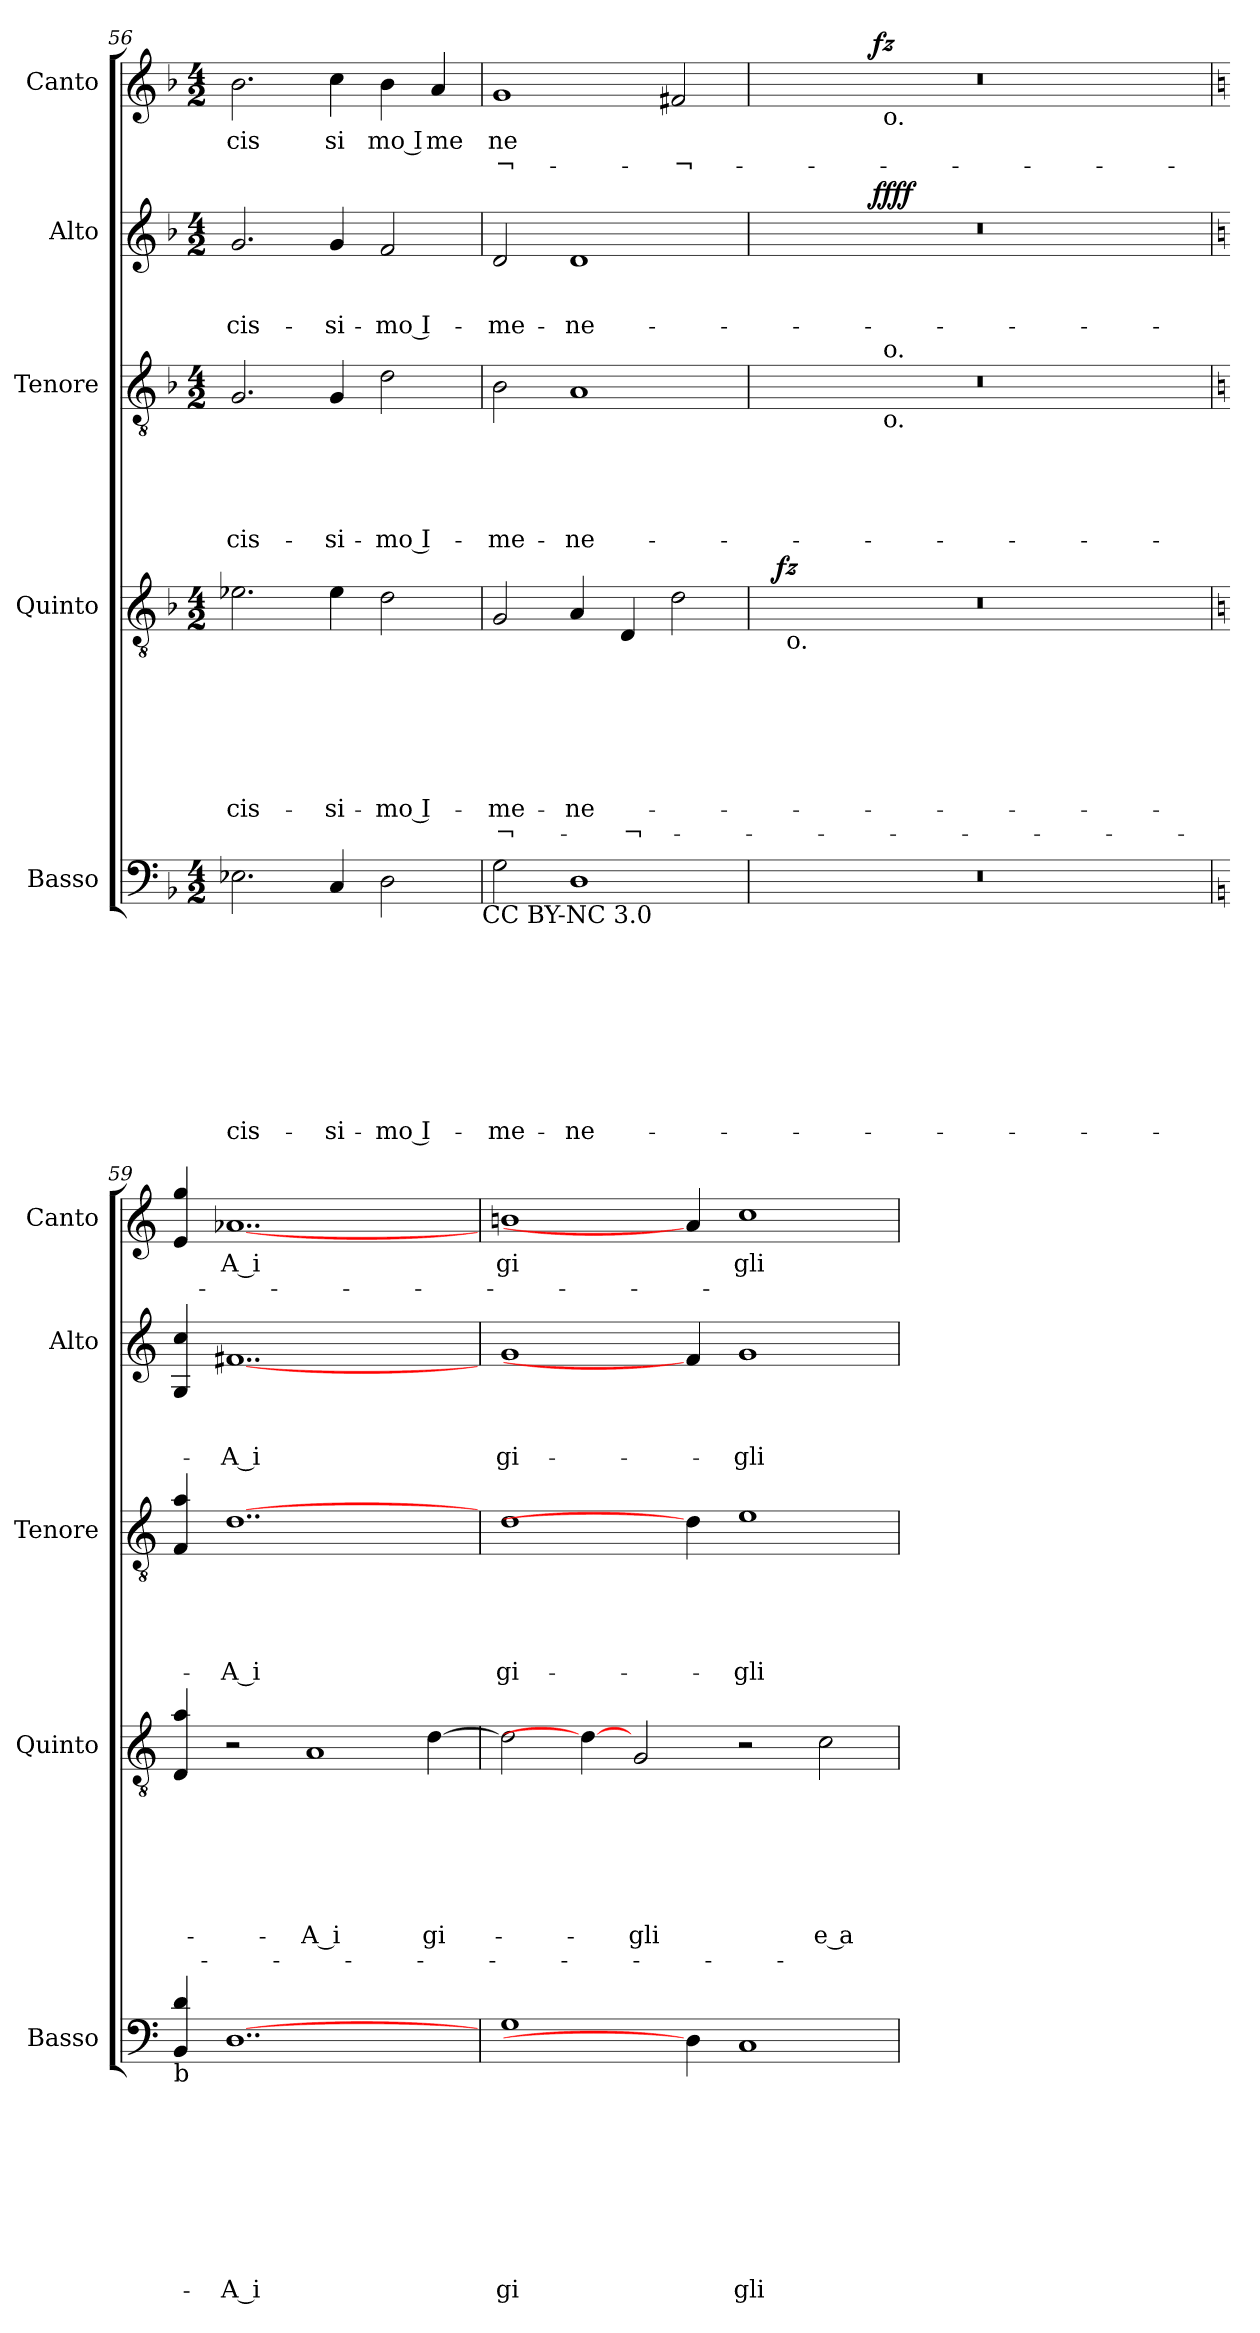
**kern	**text	**text	**text	**text	**text	**text	**text	**text	**text	**kern	**text	**text	**text	**text	**text	**text	**text	**text	**dynam	**kern	**text	**text	**text	**text	**text	**kern	**text	**text	**text	**dynam	**kern	**text	**text	**dynam
*part5	*part5	*part5	*part5	*part5	*part5	*part5	*part5	*part5	*part5	*part4	*part4	*part4	*part4	*part4	*part4	*part4	*part4	*part4	*part4	*part3	*part3	*part3	*part3	*part3	*part3	*part2	*part2	*part2	*part2	*part2	*part1	*part1	*part1	*part1
*staff5	*staff5	*staff5	*staff5	*staff5	*staff5	*staff5	*staff5	*staff5	*staff5	*staff4	*staff4	*staff4	*staff4	*staff4	*staff4	*staff4	*staff4	*staff4	*staff4	*staff3	*staff3	*staff3	*staff3	*staff3	*staff3	*staff2	*staff2	*staff2	*staff2	*staff2	*staff1	*staff1	*staff1	*staff1
*I"Basso	*	*	*	*	*	*	*	*	*	*I"Quinto	*	*	*	*	*	*	*	*	*	*I"Tenore	*	*	*	*	*	*I"Alto	*	*	*	*	*I"Canto	*	*	*
*I'Basso	*	*	*	*	*	*	*	*	*	*I'Quinto	*	*	*	*	*	*	*	*	*	*I'Tenore	*	*	*	*	*	*I'Alto	*	*	*	*	*I'Canto	*	*	*
*clefF4	*	*	*	*	*	*	*	*	*	*clefGv2	*	*	*	*	*	*	*	*	*	*clefGv2	*	*	*	*	*	*clefG2	*	*	*	*	*clefG2	*	*	*
*k[b-]	*	*	*	*	*	*	*	*	*	*k[b-]	*	*	*	*	*	*	*	*	*	*k[b-]	*	*	*	*	*	*k[b-]	*	*	*	*	*k[b-]	*	*	*
*F:	*	*	*	*	*	*	*	*	*	*F:	*	*	*	*	*	*	*	*	*	*F:	*	*	*	*	*	*F:	*	*	*	*	*F:	*	*	*
*M4/2	*	*	*	*	*	*	*	*	*	*M4/2	*	*	*	*	*	*	*	*	*	*M4/2	*	*	*	*	*	*M4/2	*	*	*	*	*M4/2	*	*	*
=56	=56	=56	=56	=56	=56	=56	=56	=56	=56	=56	=56	=56	=56	=56	=56	=56	=56	=56	=56	=56	=56	=56	=56	=56	=56	=56	=56	=56	=56	=56	=56	=56	=56	=56
!	!	!	!	!	!	!	!	!	!LO:LY:b	!	!	!	!	!	!	!	!LO:LY:b	!	!	!	!	!	!	!	!LO:LY:b	!	!	!	!LO:LY:b	!	!	!LO:LY:b	!	!
2.E-\	.	.	.	.	.	.	.	.	-cis-	2.e-X\	.	.	.	.	.	.	-cis-	.	.	2.G/	.	.	.	.	-cis-	2.g/	.	.	-cis-	.	2.b-\	cis	.	.
!	!	!	!	!	!	!	!	!	!LO:LY:b	!	!	!	!	!	!	!	!LO:LY:b	!	!	!	!	!	!	!	!LO:LY:b	!	!	!	!LO:LY:b	!	!	!LO:LY:b	!	!
4C/	.	.	.	.	.	.	.	.	-si-	4e-\	.	.	.	.	.	.	-si-	.	.	4G/	.	.	.	.	-si-	4g/	.	.	-si-	.	4cc\	si	.	.
!	!	!	!	!	!	!	!	!	!LO:LY:b:rj	!	!	!	!	!	!	!	!LO:LY:b:rj	!	!	!	!	!	!	!	!LO:LY:b:rj	!	!	!	!LO:LY:b:rj	!	!	!LO:LY:b:rj	!	!
2D\	.	.	.	.	.	.	.	.	-mo I-	2d\	.	.	.	.	.	.	-mo I-	.	.	2d\	.	.	.	.	-mo I-	2f/	.	.	-mo I-	.	4b-\	mo I	.	.
!	!	!	!	!	!	!	!	!	!	!	!	!	!	!	!	!	!	!	!	!	!	!	!	!	!	!	!	!	!	!	!	!LO:LY:b	!	!
.	.	.	.	.	.	.	.	.	.	.	.	.	.	.	.	.	.	.	.	.	.	.	.	.	.	.	.	.	.	.	4a/	me	.	.
!LO:TX:b:t=CC BY-NC 3.0	!	!	!	!	!	!	!	!	!	!	!	!	!	!	!	!	!	!	!	!	!	!	!	!	!	!	!	!	!	!	!	!	!	!
=57	=57	=57	=57	=57	=57	=57	=57	=57	=57	=57	=57	=57	=57	=57	=57	=57	=57	=57	=57	=57	=57	=57	=57	=57	=57	=57	=57	=57	=57	=57	=57	=57	=57	=57
!	!	!	!	!	!	!	!	!	!LO:LY:b	!	!	!	!	!	!	!	!LO:LY:b	!LO:LY:b	!	!	!	!	!	!	!LO:LY:b	!	!	!	!LO:LY:b	!	!	!LO:LY:b	!LO:LY:b	!
2G\	.	.	.	.	.	.	.	.	-me-	2G/	.	.	.	.	.	.	-me-	-¬-	.	2B-\	.	.	.	.	-me-	2d/	.	.	-me-	.	1g	ne	¬-	.
!	!	!	!	!	!	!	!	!	!LO:LY:b	!	!	!	!	!	!	!	!LO:LY:b	!	!	!	!	!	!	!	!LO:LY:b	!	!	!	!LO:LY:b	!	!	!	!	!
1D	.	.	.	.	.	.	.	.	-ne-	4A/	.	.	.	.	.	.	-ne-	.	.	1A	.	.	.	.	-ne-	1d	.	.	-ne-	.	.	.	.	.
!	!	!	!	!	!	!	!	!	!	!	!	!	!	!	!	!	!	!LO:LY:b:rj	!	!	!	!	!	!	!	!	!	!	!	!	!	!	!	!
.	.	.	.	.	.	.	.	.	.	4D/	.	.	.	.	.	.	.	-¬-	.	.	.	.	.	.	.	.	.	.	.	.	.	.	.	.
!	!	!	!	!	!	!	!	!	!	!	!	!	!	!	!	!	!	!	!	!	!	!	!	!	!	!	!	!	!	!	!	!	!LO:LY:b:rj	!
.	.	.	.	.	.	.	.	.	.	2d\	.	.	.	.	.	.	.	.	.	.	.	.	.	.	.	.	.	.	.	.	2f#/	.	-¬-	.
=58	=58	=58	=58	=58	=58	=58	=58	=58	=58	=58	=58	=58	=58	=58	=58	=58	=58	=58	=58	=58	=58	=58	=58	=58	=58	=58	=58	=58	=58	=58	=58	=58	=58	=58
*	*	*	*	*	*	*	*	*	*	*^	*	*	*	*	*	*	*	*	*	*^	*	*	*	*	*	*^	*	*	*	*	*^	*	*	*
*	*	*	*	*	*	*	*	*	*	*	*^	*	*	*	*	*	*	*	*	*	*	*	*	*	*	*	*	*	*	*	*	*	*	*	*^	*	*	*
0r	.	.	.	.	.	.	.	.	.	0r	16ryy	16ryy	.	.	.	.	.	.	.	.	.	0r	4ryy	.	.	.	.	.	0r	4ryy	.	.	.	.	0r	4ryy	4ryy	.	.	.
!	!	!	!	!	!	!	!	!	!	!	!	!	!	!	!	!	!	!	!	!	!LO:DY:a	!	!	!	!	!	!	!	!	!	!	!	!	!	!	!	!	!	!	!
.	.	.	.	.	.	.	.	.	.	.	1ryy	64ryy	.	.	.	.	.	.	.	.	fz	.	.	.	.	.	.	.	.	.	.	.	.	.	.	.	.	.	.	.
!	!	!	!	!	!	!	!	!	!	!	!	!LO:TX:b:t=o.	!	!	!	!	!	!	!	!	!	!	!	!	!	!	!	!	!	!	!	!	!	!	!	!	!	!	!	!
.	.	.	.	.	.	.	.	.	.	.	.	1ryy	.	.	.	.	.	.	.	.	.	.	.	.	.	.	.	.	.	.	.	.	.	.	.	.	.	.	.	.
.	.	.	.	.	.	.	.	.	.	.	.	.	.	.	.	.	.	.	.	.	.	.	8ryy	.	.	.	.	.	.	8ryy	.	.	.	.	.	8ryy	8ryy	.	.	.
.	.	.	.	.	.	.	.	.	.	.	.	.	.	.	.	.	.	.	.	.	.	.	32.ryy	.	.	.	.	.	.	32ryy	.	.	.	.	.	32ryy	32.ryy	.	.	.
!	!	!	!	!	!	!	!	!	!	!	!	!	!	!	!	!	!	!	!	!	!	!	!	!	!	!	!	!	!	!	!	!	!	!LO:DY:b	!	!	!	!	!	!LO:DY:b
.	.	.	.	.	.	.	.	.	.	.	.	.	.	.	.	.	.	.	.	.	.	.	.	.	.	.	.	.	.	1ryy	.	.	.	ffff	.	1ryy	.	.	.	fz
!	!	!	!	!	!	!	!	!	!	!	!	!	!	!	!	!	!	!	!	!	!	!	!	!	!	!	!	!	!	!	!	!	!	!	!	!	!LO:TX:b:t=o.	!	!	!
!	!	!	!	!	!	!	!	!	!	!	!	!	!	!	!	!	!	!	!	!	!	!	!LO:TX:b:t=o.	!	!	!	!	!	!	!	!	!	!	!	!	!	!	!	!	!
!	!	!	!	!	!	!	!	!	!	!	!	!	!	!	!	!	!	!	!	!	!	!	!LO:TX:a:t=o.	!	!	!	!	!	!	!	!	!	!	!	!	!	!	!	!	!
.	.	.	.	.	.	.	.	.	.	.	.	.	.	.	.	.	.	.	.	.	.	.	1ryy	.	.	.	.	.	.	.	.	.	.	.	.	.	1ryy	.	.	.
.	.	.	.	.	.	.	.	.	.	.	2...ryy	.	.	.	.	.	.	.	.	.	.	.	.	.	.	.	.	.	.	.	.	.	.	.	.	.	.	.	.	.
.	.	.	.	.	.	.	.	.	.	.	.	2ryy	.	.	.	.	.	.	.	.	.	.	.	.	.	.	.	.	.	.	.	.	.	.	.	.	.	.	.	.
.	.	.	.	.	.	.	.	.	.	.	.	.	.	.	.	.	.	.	.	.	.	.	.	.	.	.	.	.	.	2ryy	.	.	.	.	.	2ryy	.	.	.	.
.	.	.	.	.	.	.	.	.	.	.	.	.	.	.	.	.	.	.	.	.	.	.	2ryy	.	.	.	.	.	.	.	.	.	.	.	.	.	2ryy	.	.	.
.	.	.	.	.	.	.	.	.	.	.	.	4ryy	.	.	.	.	.	.	.	.	.	.	.	.	.	.	.	.	.	.	.	.	.	.	.	.	.	.	.	.
.	.	.	.	.	.	.	.	.	.	.	.	8ryy	.	.	.	.	.	.	.	.	.	.	.	.	.	.	.	.	.	.	.	.	.	.	.	.	.	.	.	.
.	.	.	.	.	.	.	.	.	.	.	.	.	.	.	.	.	.	.	.	.	.	.	.	.	.	.	.	.	.	16.ryy	.	.	.	.	.	16.ryy	.	.	.	.
.	.	.	.	.	.	.	.	.	.	.	.	.	.	.	.	.	.	.	.	.	.	.	16ryy	.	.	.	.	.	.	.	.	.	.	.	.	.	16ryy	.	.	.
.	.	.	.	.	.	.	.	.	.	.	.	32.ryy	.	.	.	.	.	.	.	.	.	.	.	.	.	.	.	.	.	.	.	.	.	.	.	.	.	.	.	.
.	.	.	.	.	.	.	.	.	.	.	.	.	.	.	.	.	.	.	.	.	.	.	64ryy	.	.	.	.	.	.	.	.	.	.	.	.	.	64ryy	.	.	.
*	*	*	*	*	*	*	*	*	*	*v	*v	*v	*	*	*	*	*	*	*	*	*	*	*	*	*	*	*	*	*v	*v	*	*	*	*	*v	*v	*v	*	*	*
*	*	*	*	*	*	*	*	*	*	*	*	*	*	*	*	*	*	*	*	*v	*v	*	*	*	*	*	*	*	*	*	*	*	*	*	*
!!LO:PB:g=z
=59!	=59!	=59!	=59!	=59!	=59!	=59!	=59!	=59!	=59!	=59!	=59!	=59!	=59!	=59!	=59!	=59!	=59!	=59!	=59!	=59!	=59!	=59!	=59!	=59!	=59!	=59!	=59!	=59!	=59!	=59!	=59!	=59!	=59!	=59!
*k[]	*	*	*	*	*	*	*	*	*	*k[]	*	*	*	*	*	*	*	*	*	*k[]	*	*	*	*	*	*k[]	*	*	*	*	*k[]	*	*	*
*C:	*	*	*	*	*	*	*	*	*	*C:	*	*	*	*	*	*	*	*	*	*C:	*	*	*	*	*	*C:	*	*	*	*	*C:	*	*	*
*	*	*	*	*	*	*	*	*	*	*^	*	*	*	*	*	*	*	*	*	*^	*	*	*	*	*	*^	*	*	*	*	*^	*	*	*
*	*	*	*	*	*	*	*	*	*	*	*^	*	*	*	*	*	*	*	*	*	*	*	*	*	*	*	*	*	*	*	*	*	*	*	*^	*	*	*
!	!	!	!	!	!	!	!	!	!	!	!	!	!	!	!	!	!	!	!	!	!	!	!	!	!	!	!	!	!LO:TX:b:t=b	!	!	!	!	!	!	!	!	!	!	!
!	!	!	!	!	!	!	!	!	!	!	!	!	!	!	!	!	!	!	!	!	!	!LO:TX:b:t=b	!	!	!	!	!	!	!	!	!	!	!	!	!	!	!	!	!	!
!	!	!	!	!	!	!	!	!	!	!LO:TX:b:t=b	!	!	!	!	!	!	!	!	!	!	!	!	!	!	!	!	!	!	!	!	!	!	!	!	!	!	!	!	!	!
!LO:TX:b:t=b	!	!	!	!	!	!	!	!	!	!	!	!	!	!	!	!	!	!	!	!	!	!	!	!	!	!	!	!	!	!	!	!	!	!	!	!	!	!	!	!
*	*	*	*	*	*	*	*	*	*	*v	*v	*v	*	*	*	*	*	*	*	*	*	*	*	*	*	*	*	*	*v	*v	*	*	*	*	*v	*v	*v	*	*	*
*	*	*	*	*	*	*	*	*	*	*	*	*	*	*	*	*	*	*	*	*v	*v	*	*	*	*	*	*	*	*	*	*	*	*	*	*
4BB/ 4d/	.	.	.	.	.	.	.	.	.	4D/ 4a/	.	.	.	.	.	.	.	.	.	4F/ 4a/	.	.	.	.	.	4G/ 4cc/	.	.	.	.	4e/ 4gg/	.	.	.
!	!	!	!	!	!	!	!	!	!LO:LY:b:rj	!	!	!	!	!	!	!	!	!	!	!	!	!	!	!	!LO:LY:b:rj	!	!	!	!LO:LY:b:rj	!	!	!LO:LY:b:rj	!	!
[1..D	.	.	.	.	.	.	.	.	-A i	2r	.	.	.	.	.	.	.	.	.	[1..d	.	.	.	.	-A i	[1..f#X	.	.	-A i	.	[1..a-X	A i	.	.
!	!	!	!	!	!	!	!	!	!	!	!	!	!	!	!	!	!LO:LY:b:rj	!	!	!	!	!	!	!	!	!	!	!	!	!	!	!	!	!
.	.	.	.	.	.	.	.	.	.	1A	.	.	.	.	.	.	-A i	.	.	.	.	.	.	.	.	.	.	.	.	.	.	.	.	.
!	!	!	!	!	!	!	!	!	!	!	!	!	!	!	!	!	!LO:LY:b	!	!	!	!	!	!	!	!	!	!	!	!	!	!	!	!	!
.	.	.	.	.	.	.	.	.	.	[>4d\	.	.	.	.	.	.	gi-	.	.	.	.	.	.	.	.	.	.	.	.	.	.	.	.	.
=60	=60	=60	=60	=60	=60	=60	=60	=60	=60	=60	=60	=60	=60	=60	=60	=60	=60	=60	=60	=60	=60	=60	=60	=60	=60	=60	=60	=60	=60	=60	=60	=60	=60	=60
!	!	!	!	!	!	!	!	!	!LO:LY:b	!	!	!	!	!	!	!	!	!	!	!	!	!	!	!	!LO:LY:b	!	!	!	!LO:LY:b	!	!	!LO:LY:b	!	!
1G	.	.	.	.	.	.	.	.	gi	2d\]	.	.	.	.	.	.	.	.	.	1d	.	.	.	.	gi-	1g	.	.	gi-	.	1bn	gi	.	.
.	.	.	.	.	.	.	.	.	.	4d\_	.	.	.	.	.	.	.	.	.	.	.	.	.	.	.	.	.	.	.	.	.	.	.	.
!	!	!	!	!	!	!	!	!	!	!	!	!	!	!	!	!	!LO:LY:b	!	!	!	!	!	!	!	!	!	!	!	!	!	!	!	!	!
.	.	.	.	.	.	.	.	.	.	2G/	.	.	.	.	.	.	-gli	.	.	.	.	.	.	.	.	.	.	.	.	.	.	.	.	.
4D]	.	.	.	.	.	.	.	.	.	.	.	.	.	.	.	.	.	.	.	4d]	.	.	.	.	.	4f#]	.	.	.	.	4a-]	.	.	.
!	!	!	!	!	!	!	!	!	!LO:LY:b	!	!	!	!	!	!	!	!	!	!	!	!	!	!	!	!LO:LY:b	!	!	!	!LO:LY:b	!	!	!LO:LY:b	!	!
1C	.	.	.	.	.	.	.	.	gli	2r	.	.	.	.	.	.	.	.	.	1e	.	.	.	.	-gli	1g	.	.	-gli	.	1cc	gli	.	.
!	!	!	!	!	!	!	!	!	!	!	!	!	!	!	!	!	!LO:LY:b:rj	!	!	!	!	!	!	!	!	!	!	!	!	!	!	!	!	!
.	.	.	.	.	.	.	.	.	.	2c\	.	.	.	.	.	.	e a	.	.	.	.	.	.	.	.	.	.	.	.	.	.	.	.	.
=	=	=	=	=	=	=	=	=	=	=	=	=	=	=	=	=	=	=	=	=	=	=	=	=	=	=	=	=	=	=	=	=	=	=
*-	*-	*-	*-	*-	*-	*-	*-	*-	*-	*-	*-	*-	*-	*-	*-	*-	*-	*-	*-	*-	*-	*-	*-	*-	*-	*-	*-	*-	*-	*-	*-	*-	*-	*-
